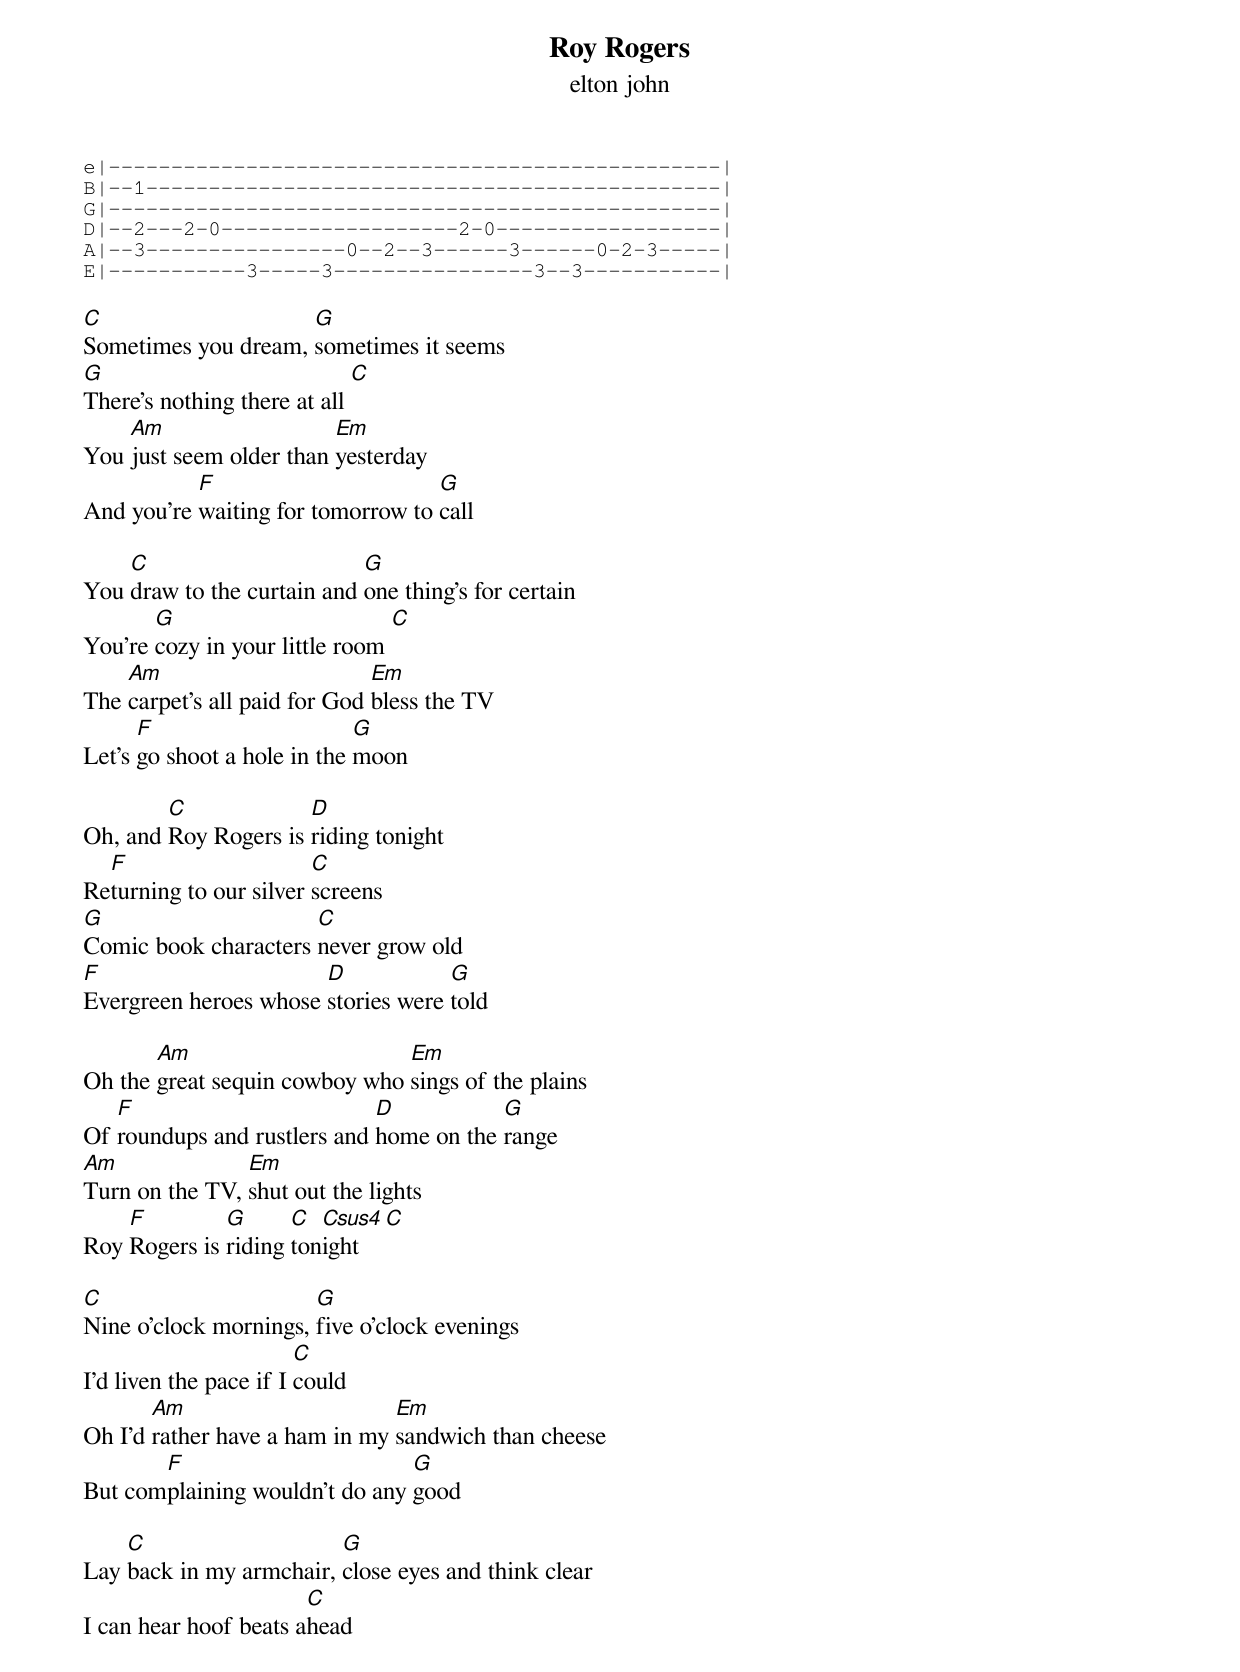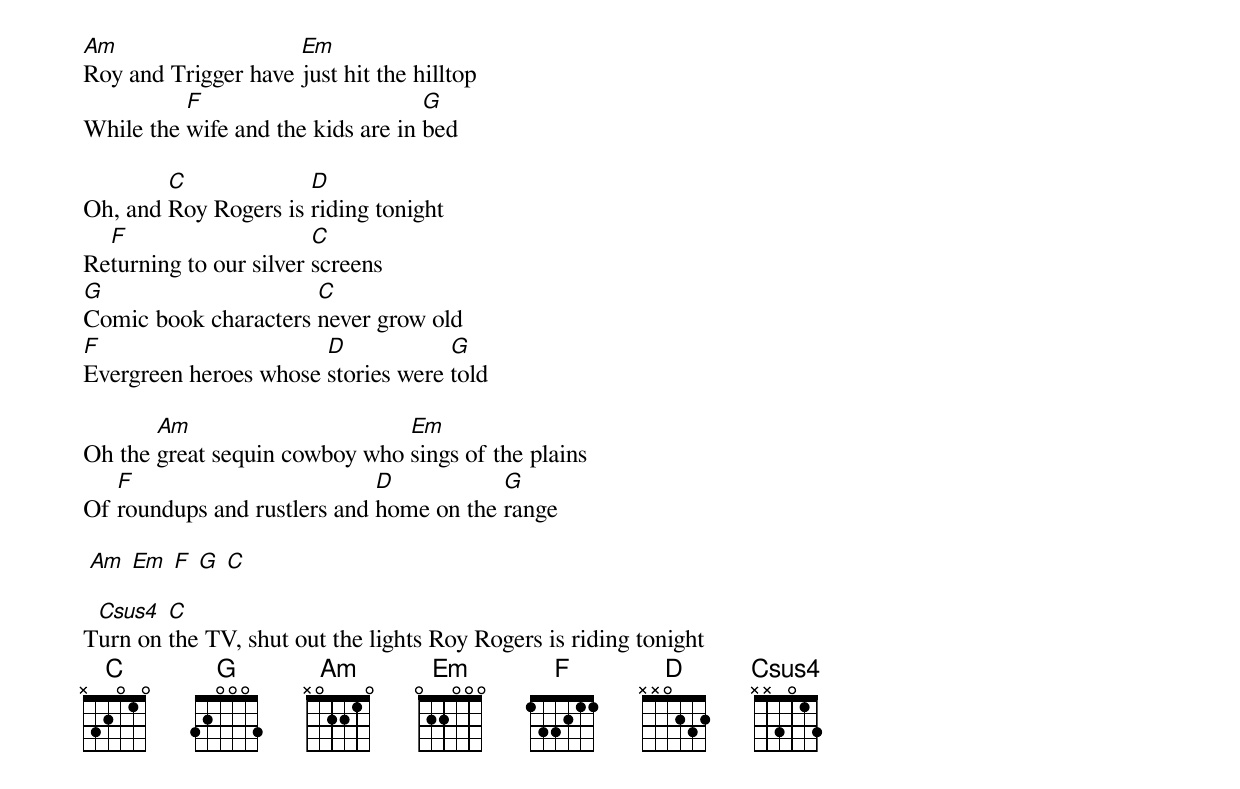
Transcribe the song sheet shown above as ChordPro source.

{title: Roy Rogers}
{subtitle: elton john}

{sot}
e|-------------------------------------------------|
B|--1----------------------------------------------|
G|-------------------------------------------------|
D|--2---2-0-------------------2-0------------------|
A|--3----------------0--2--3------3------0-2-3-----|
E|-----------3-----3----------------3--3-----------|
{eot}

[C]Sometimes you dream, [G]sometimes it seems
[G]There's nothing there at all [C]
You [Am]just seem older than [Em]yesterday
And you're [F]waiting for tomorrow to [G]call

You [C]draw to the curtain and [G]one thing's for certain
You're [G]cozy in your little room [C]
The [Am]carpet's all paid for God [Em]bless the TV
Let's [F]go shoot a hole in the [G]moon

Oh, and [C]Roy Rogers is [D]riding tonight
Re[F]turning to our silver [C]screens
[G]Comic book characters [C]never grow old
[F]Evergreen heroes whose [D]stories were [G]told

Oh the [Am]great sequin cowboy who [Em]sings of the plains
Of [F]roundups and rustlers and [D]home on the [G]range
[Am]Turn on the TV, [Em]shut out the lights
Roy [F]Rogers is [G]riding [C]ton[Csus4]ight [C]

[C]Nine o'clock mornings, [G]five o'clock evenings
I'd liven the pace if I [C]could
Oh I'd [Am]rather have a ham in my [Em]sandwich than cheese
But com[F]plaining wouldn't do any [G]good

Lay [C]back in my armchair, [G]close eyes and think clear
I can hear hoof beats a[C]head
[Am]Roy and Trigger have [Em]just hit the hilltop
While the [F]wife and the kids are in [G]bed

Oh, and [C]Roy Rogers is [D]riding tonight
Re[F]turning to our silver [C]screens
[G]Comic book characters [C]never grow old
[F]Evergreen heroes whose [D]stories were [G]told

Oh the [Am]great sequin cowboy who [Em]sings of the plains
Of [F]roundups and rustlers and [D]home on the [G]range

 [Am] [Em] [F] [G] [C]

T[Csus4]urn on [C]the TV, shut out the lights Roy Rogers is riding tonight
